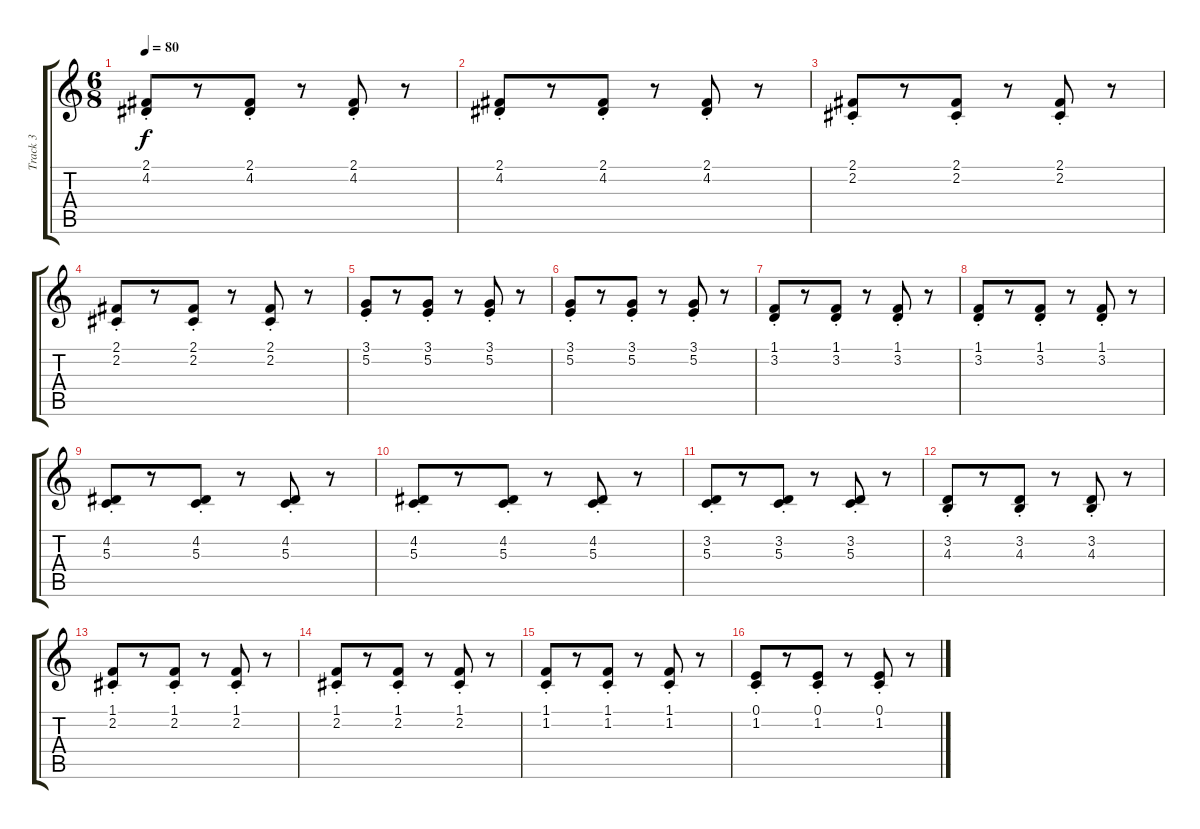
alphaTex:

\track ("Track 3" "Track 3") {instrument flute}
\staff {score tabs}
\tuning (E4 B3 G3 D3 A2 E2) {hide}
\ts (6 8)
\tempo 80
\clef g2
\ks c
(2.1{st} 4.2{st}).8{dy f} r.8 (2.1{st} 4.2{st}).8 r.8 (2.1{st} 4.2{st}).8 r.8 |
(2.1{st} 4.2{st}).8 r.8 (2.1{st} 4.2{st}).8 r.8 (2.1{st} 4.2{st}).8 r.8 |
(2.1{st} 2.2{st}).8 r.8 (2.1{st} 2.2{st}).8 r.8 (2.1{st} 2.2{st}).8 r.8 |
(2.1{st} 2.2{st}).8 r.8 (2.1{st} 2.2{st}).8 r.8 (2.1{st} 2.2{st}).8 r.8 |
(3.1{st} 5.2{st}).8 r.8 (3.1{st} 5.2{st}).8 r.8 (3.1{st} 5.2{st}).8 r.8 |
(3.1{st} 5.2{st}).8 r.8 (3.1{st} 5.2{st}).8 r.8 (3.1{st} 5.2{st}).8 r.8 |
(1.1{st} 3.2{st}).8 r.8 (1.1{st} 3.2{st}).8 r.8 (1.1{st} 3.2{st}).8 r.8 |
(1.1{st} 3.2{st}).8 r.8 (1.1{st} 3.2{st}).8 r.8 (1.1{st} 3.2{st}).8 r.8 |
(4.2{st} 5.3{st}).8 r.8 (4.2{st} 5.3{st}).8 r.8 (4.2{st} 5.3{st}).8 r.8 |
(4.2{st} 5.3{st}).8 r.8 (4.2{st} 5.3{st}).8 r.8 (4.2{st} 5.3{st}).8 r.8 |
(3.2{st} 5.3{st}).8 r.8 (3.2{st} 5.3{st}).8 r.8 (3.2{st} 5.3{st}).8 r.8 |
(3.2{st} 4.3{st}).8 r.8 (3.2{st} 4.3{st}).8 r.8 (3.2{st} 4.3{st}).8 r.8 |
(1.1{st} 2.2{st}).8 r.8 (1.1{st} 2.2{st}).8 r.8 (1.1{st} 2.2{st}).8 r.8 |
(1.1{st} 2.2{st}).8 r.8 (1.1{st} 2.2{st}).8 r.8 (1.1{st} 2.2{st}).8 r.8 |
(1.1{st} 1.2{st}).8 r.8 (1.1{st} 1.2{st}).8 r.8 (1.1{st} 1.2{st}).8 r.8 |
(0.1{st} 1.2{st}).8 r.8 (0.1{st} 1.2{st}).8 r.8 (0.1{st} 1.2{st}).8 r.8
